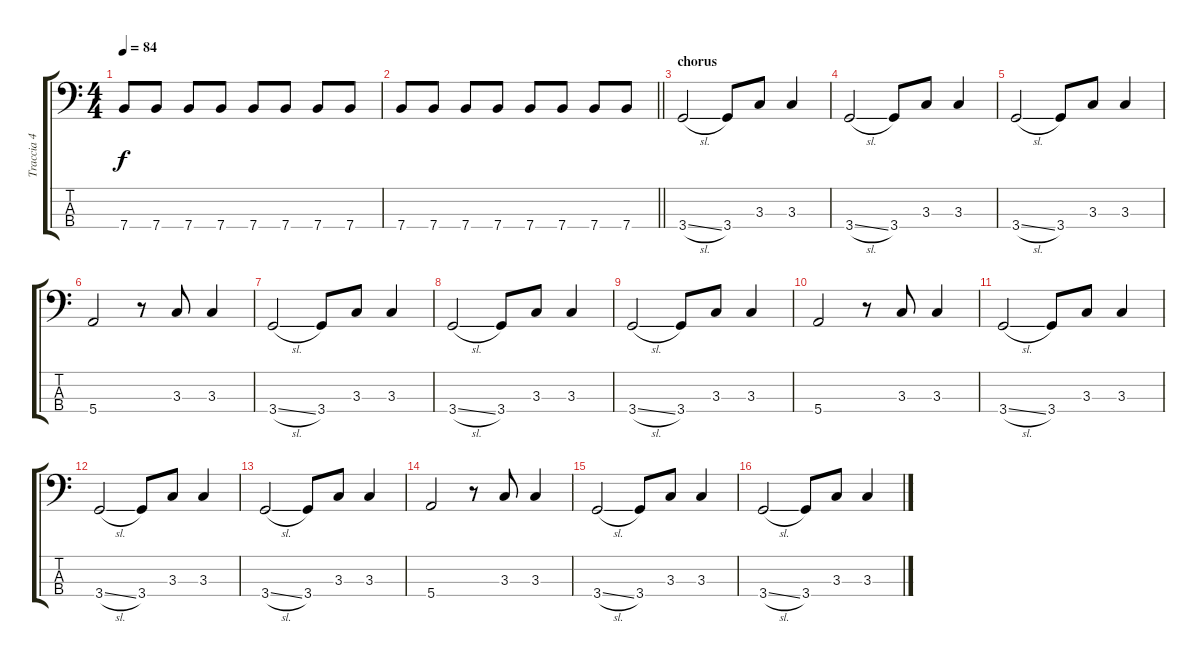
\track ("Traccia 4" "Traccia 4") {instrument electricbassfinger}
\staff {score tabs}
\tuning (G2 D2 A1 E1) {hide}
\ts (4 4)
\tempo 84
\clef f4
\ks c
7.4.8{dy f} 7.4.8 7.4.8 7.4.8 7.4.8 7.4.8 7.4.8 7.4.8 |
\barLineRight lightlight
7.4.8 7.4.8 7.4.8 7.4.8 7.4.8 7.4.8 7.4.8 7.4.8 |
\section ("" "chorus")
3.4{sl}.2 3.4.8 3.3.8 3.3.4 |
3.4{sl}.2 3.4.8 3.3.8 3.3.4 |
3.4{sl}.2 3.4.8 3.3.8 3.3.4 |
5.4.2 r.8 3.3.8 3.3.4 |
3.4{sl}.2 3.4.8 3.3.8 3.3.4 |
3.4{sl}.2 3.4.8 3.3.8 3.3.4 |
3.4{sl}.2 3.4.8 3.3.8 3.3.4 |
5.4.2 r.8 3.3.8 3.3.4 |
3.4{sl}.2 3.4.8 3.3.8 3.3.4 |
3.4{sl}.2 3.4.8 3.3.8 3.3.4 |
3.4{sl}.2 3.4.8 3.3.8 3.3.4 |
5.4.2 r.8 3.3.8 3.3.4 |
3.4{sl}.2 3.4.8 3.3.8 3.3.4 |
3.4{sl}.2 3.4.8 3.3.8 3.3.4
